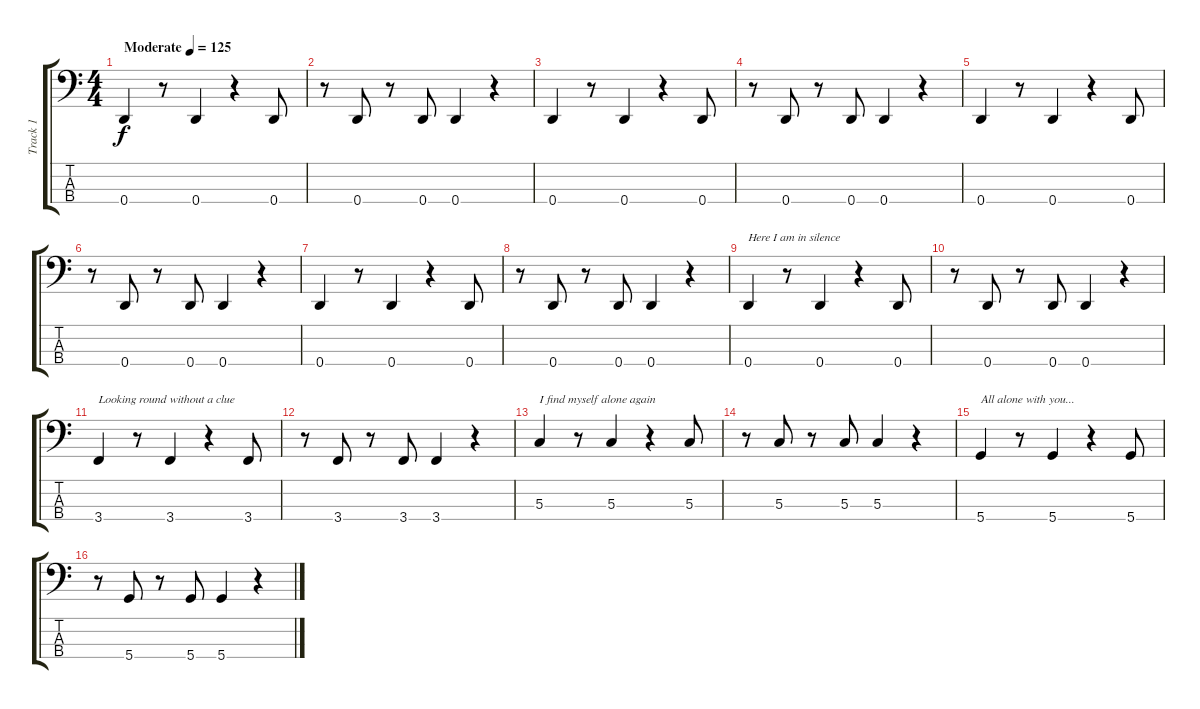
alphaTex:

\track ("Track 1" "Track 1") {instrument electricbassfinger}
\staff {score tabs}
\tuning (F2 C2 G1 D1) {hide}
\ts (4 4)
\tempo (125 "Moderate")
\clef f4
\ks c
0.4.4{dy f instrument electricbassfinger} r.8 0.4.4 r.4 0.4.8 |
r.8 0.4.8 r.8 0.4.8 0.4.4 r.4 |
0.4.4 r.8 0.4.4 r.4 0.4.8 |
r.8 0.4.8 r.8 0.4.8 0.4.4 r.4 |
0.4.4 r.8 0.4.4 r.4 0.4.8 |
r.8 0.4.8 r.8 0.4.8 0.4.4 r.4 |
0.4.4 r.8 0.4.4 r.4 0.4.8 |
r.8 0.4.8 r.8 0.4.8 0.4.4 r.4 |
0.4.4{txt "Here I am in silence"} r.8 0.4.4 r.4 0.4.8 |
r.8 0.4.8 r.8 0.4.8 0.4.4 r.4 |
3.4.4{txt "Looking round without a clue"} r.8 3.4.4 r.4 3.4.8 |
r.8 3.4.8 r.8 3.4.8 3.4.4 r.4 |
5.3.4{txt "I find myself alone again"} r.8 5.3.4 r.4 5.3.8 |
r.8 5.3.8 r.8 5.3.8 5.3.4 r.4 |
5.4.4{txt "All alone with you..."} r.8 5.4.4 r.4 5.4.8 |
r.8 5.4.8 r.8 5.4.8 5.4.4 r.4
